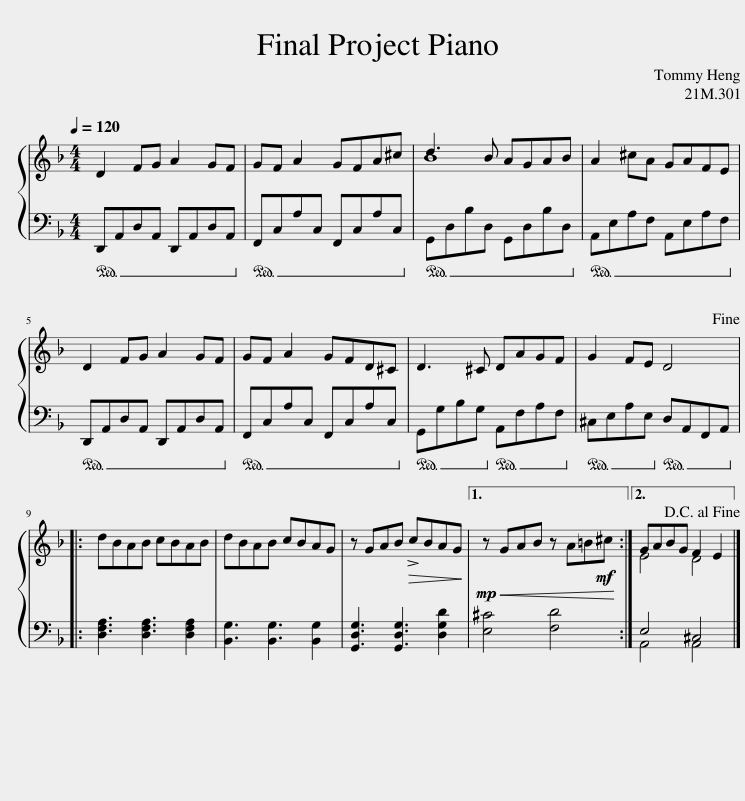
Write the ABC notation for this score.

X:1
%%score { ( 1 3 ) | ( 2 4 ) }
L:1/8
Q:1/4=120
M:4/4
I:linebreak $
K:F
V:1 treble
V:3 treble
V:2 bass
V:4 bass
V:1
 D2 FG A2 GF | GF A2 GFA^c | d3 B AGAB | A2 ^cA GAFE |$ D2 FG A2 GF | %5
 GF A2 GFD^C | D3 ^C DAGF | G2 FE D4!fine! |:$ dBAB cBAB | dBAB cBAG | %10
 z GAB!>(! !>!cBAG!>)! |1!mp!!<(! z GAB z A=B!mf!^c!<)! :|2 GABG F2 E2!D.C.! |] %13
V:2
!ped! D,,A,,D,A,, D,,A,,D,A,,!ped-up! |!ped! F,,C,A,C, F,,C,A,C,!ped-up! |!ped! G,,D,B,D, G,,D,B,D,!ped-up! |!ped! A,,E,A,F, A,,E,A,F,!ped-up! |$!ped! D,,A,,D,A,, D,,A,,D,A,,!ped-up! | %5
!ped! F,,C,A,C, F,,C,A,C,!ped-up! |!ped! G,,G,B,G,!ped-up!!ped! A,,F,A,F,!ped-up! |!ped! ^C,E,A,E,!ped-up!!ped! D,A,,F,,A,,!ped-up! |:$ [D,F,A,]3 [D,F,A,]3 [D,F,A,]2 | [B,,G,]3 [B,,G,]3 [B,,G,]2 | %10
 [G,,D,G,]3 [G,,D,G,]3 [D,G,D]2 |1 [E,^C]4 [F,D]4 :|2 E,4 ^C,4 |] %13
V:3
 x8 | x8 | B8 | x8 |$ x8 | %5
 x8 | x8 | x8 |:$ x8 | x8 | %10
 x8 |1 x8 :|2 E4 D4 |] %13
V:4
 x8 | x8 | x8 | x8 |$ x8 | %5
 x8 | x8 | x8 |:$ x8 | x8 | %10
 x8 |1 x8 :|2 A,,4 A,,4 |] %13
